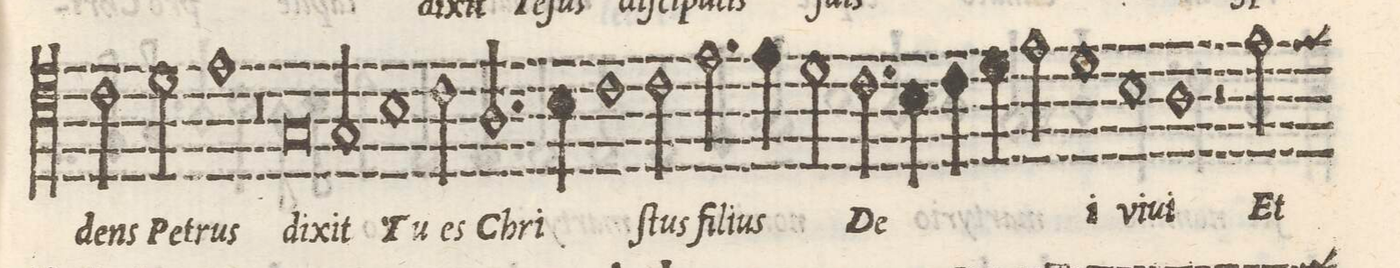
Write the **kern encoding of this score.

**kern	**text
*I"TENOR	*
*clefC4	*
*k[]	*
*met(C|)	*
*M2/1	*
2c\	-dens
2d\	Pe-
1e	-trus
=36-	=36-
0r	.
=37-	=37-
0Gny	di-
=38-	=38-
2G/	-xit
1B\	Tu
2c\	es
=39-	=39-
2.A/	Chri-
4B\	.
1c	.
=40-	=40-
2c\	-ſtus
2.e\	fi-
4e\	-li-
2d\	-us
=41-	=41-
2.c\	De-
4B\	.
4c\	.
4d\	.
2e\	.
=42-	=42-
1d	-i
1B	vi-
=43-	=43-
1A	-ui
2r	.
2e\	Et
*custos:e	*
=44-	=44-
*-	*-
